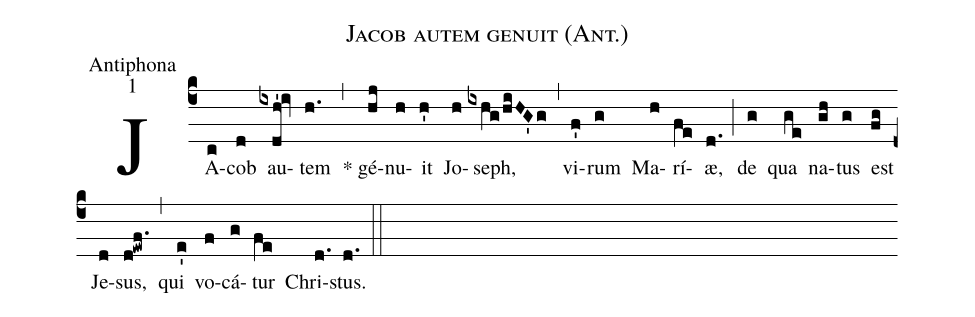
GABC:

name:Jacob autem genuit (Ant.);
office-part:Antiphona;
mode:1;
%%
(c4) JA(c)cob(d) au(ixdh'!iv)tem(h.) (,) * gé(hj)nu(h)it(h') Jo(h)seph,(ixhg/hiHG'g) (,) vi(f')rum(g) Ma(h)rí(fe)æ,(d.) (;) de(g) qua(ge) na(gh)tus(g) est(fg) Je(d)sus,(d!ewf.) (,) qui(e') vo(f)cá(g)tur(fe) Chri(d.)stus.(d.) (::)

%<eu>E(h) u(h) o(g) u(f) a(gh) e.</eu>(g.) (::)
